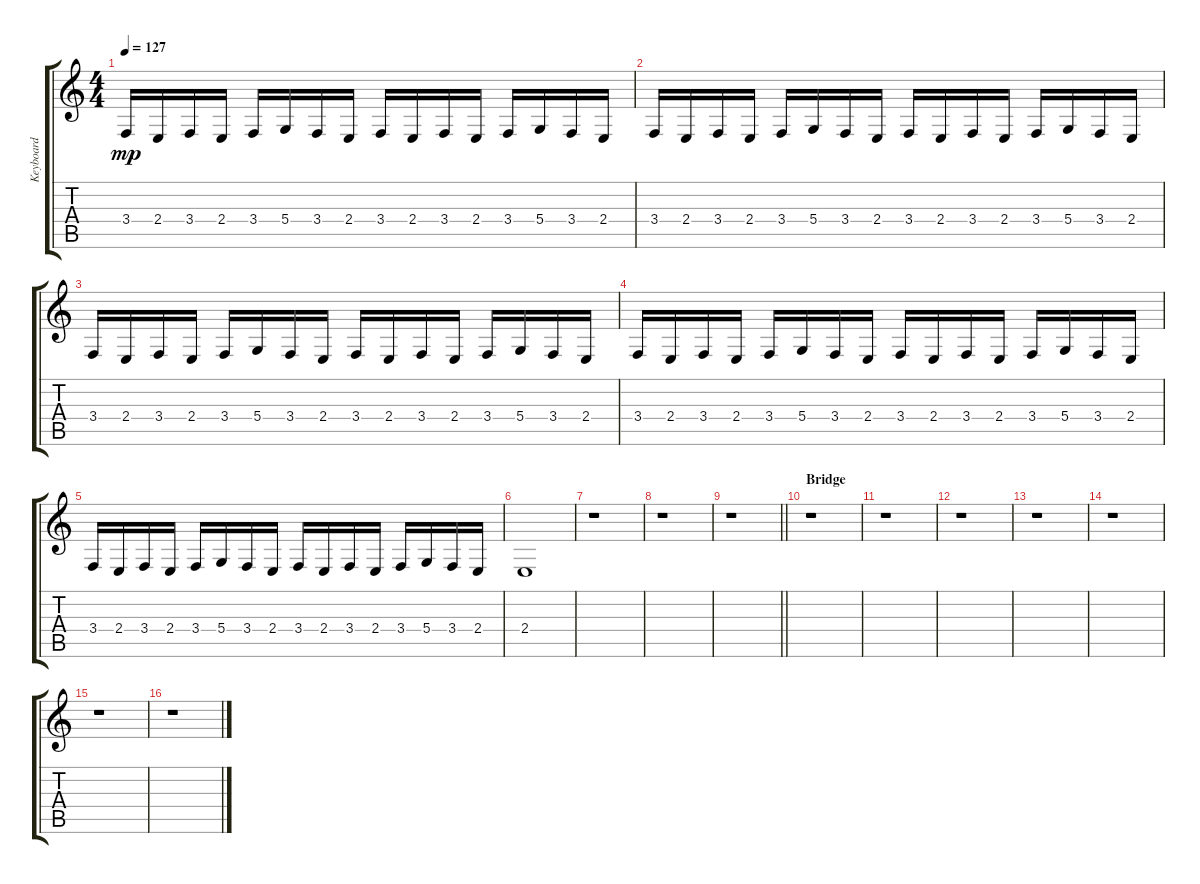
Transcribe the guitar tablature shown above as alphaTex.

\track ("Keyboard" "Keyboard") {instrument electricgrandpiano}
\staff {score tabs}
\tuning (E4 B3 G3 D3 A2 E2) {hide}
\ts (4 4)
\tempo 127
\clef g2
\ks c
3.4.16{dy mp} 2.4.16 3.4.16 2.4.16 3.4.16 5.4.16 3.4.16 2.4.16 3.4.16 2.4.16 3.4.16 2.4.16 3.4.16 5.4.16 3.4.16 2.4.16 |
3.4.16 2.4.16 3.4.16 2.4.16 3.4.16 5.4.16 3.4.16 2.4.16 3.4.16 2.4.16 3.4.16 2.4.16 3.4.16 5.4.16 3.4.16 2.4.16 |
3.4.16 2.4.16 3.4.16 2.4.16 3.4.16 5.4.16 3.4.16 2.4.16 3.4.16 2.4.16 3.4.16 2.4.16 3.4.16 5.4.16 3.4.16 2.4.16 |
3.4.16 2.4.16 3.4.16 2.4.16 3.4.16 5.4.16 3.4.16 2.4.16 3.4.16 2.4.16 3.4.16 2.4.16 3.4.16 5.4.16 3.4.16 2.4.16 |
3.4.16 2.4.16 3.4.16 2.4.16 3.4.16 5.4.16 3.4.16 2.4.16 3.4.16 2.4.16 3.4.16 2.4.16 3.4.16 5.4.16 3.4.16 2.4.16 |
2.4.1 |
r.1 |
r.1 |
\barLineRight lightlight
r.1 |
\section ("" "Bridge")
r.1 |
r.1 |
r.1 |
r.1 |
r.1 |
r.1 |
r.1
